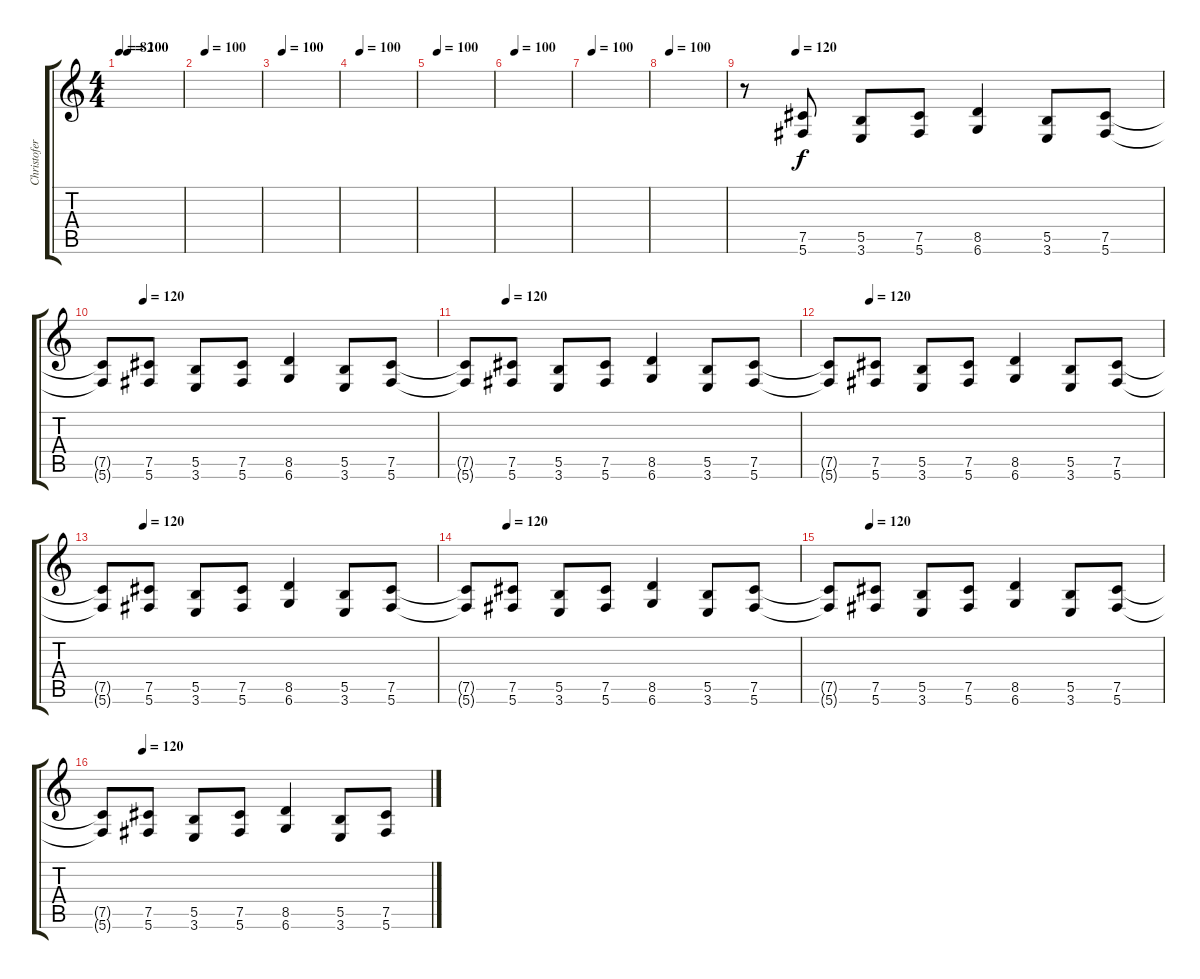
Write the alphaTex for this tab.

\track ("Christofer Johnsson (Guitar)" "Christofer") {instrument distortionguitar}
\staff {score tabs}
\tuning (Db4 Ab3 E3 B2 Gb2 Db2) {hide}
\ts (4 4)
\tempo 82
\tempo (100 0.125)
\clef g2
\ks c
|
\tempo (100 0.125)
|
\tempo (100 0.125)
|
\tempo (100 0.125)
|
\tempo (100 0.125)
|
\tempo (100 0.125)
|
\tempo (100 0.125)
|
\tempo (100 0.125)
|
\tempo (120 0.125)
r.8 (7.5 5.6).8{volume 10} (5.5 3.6).8 (7.5 5.6).8 (8.5 6.6).4 (5.5 3.6).8 (7.5 5.6).8 |
\tempo (120 0.125)
(7.5{t} 5.6{t}).8 (7.5 5.6).8{volume 10} (5.5 3.6).8 (7.5 5.6).8 (8.5 6.6).4 (5.5 3.6).8 (7.5 5.6).8 |
\tempo (120 0.125)
(7.5{t} 5.6{t}).8 (7.5 5.6).8{volume 10} (5.5 3.6).8 (7.5 5.6).8 (8.5 6.6).4 (5.5 3.6).8 (7.5 5.6).8 |
\tempo (120 0.125)
(7.5{t} 5.6{t}).8 (7.5 5.6).8{volume 10} (5.5 3.6).8 (7.5 5.6).8 (8.5 6.6).4 (5.5 3.6).8 (7.5 5.6).8 |
\tempo (120 0.125)
(7.5{t} 5.6{t}).8 (7.5 5.6).8{volume 10} (5.5 3.6).8 (7.5 5.6).8 (8.5 6.6).4 (5.5 3.6).8 (7.5 5.6).8 |
\tempo (120 0.125)
(7.5{t} 5.6{t}).8 (7.5 5.6).8{volume 10} (5.5 3.6).8 (7.5 5.6).8 (8.5 6.6).4 (5.5 3.6).8 (7.5 5.6).8 |
\tempo (120 0.125)
(7.5{t} 5.6{t}).8 (7.5 5.6).8{volume 10} (5.5 3.6).8 (7.5 5.6).8 (8.5 6.6).4 (5.5 3.6).8 (7.5 5.6).8 |
\tempo (120 0.125)
(7.5{t} 5.6{t}).8 (7.5 5.6).8{volume 10} (5.5 3.6).8 (7.5 5.6).8 (8.5 6.6).4 (5.5 3.6).8 (7.5 5.6).8
